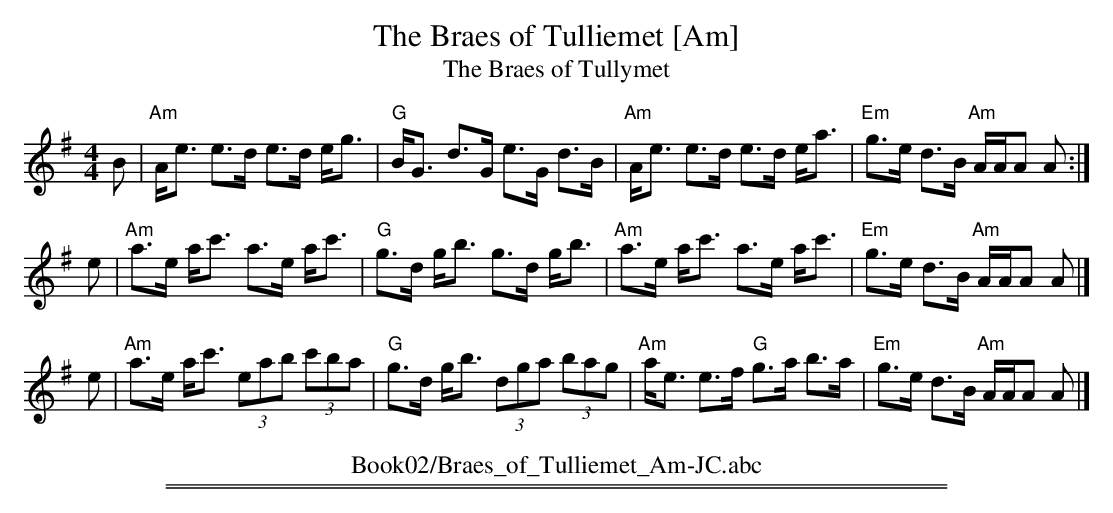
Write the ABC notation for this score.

X:1
T: The Braes of Tulliemet [Am]
T: The Braes of Tullymet
M: 4/4
L: 1/8
K: Ador
B \
| "Am"A<e e>d e>d e<g | "G"B<G d>G e>G d>B \
| "Am"A<e e>d e>d e<a | "Em"g>e d>B "Am"A/A/A A :|
e \
| "Am"a>e a<c' a>e a<c' | "G"g>d g<b g>d g<b \
| "Am"a>e a<c' a>e a<c' | "Em"g>e d>B "Am"A/A/A A |]
e \
| "Am"a>e a<c' (3eab (3c'ba | "G"g>d g<b (3dga (3bag \
| "Am"a<e e>f "G"g>a b>a | "Em"g>e d>B "Am"A/A/A A |]
